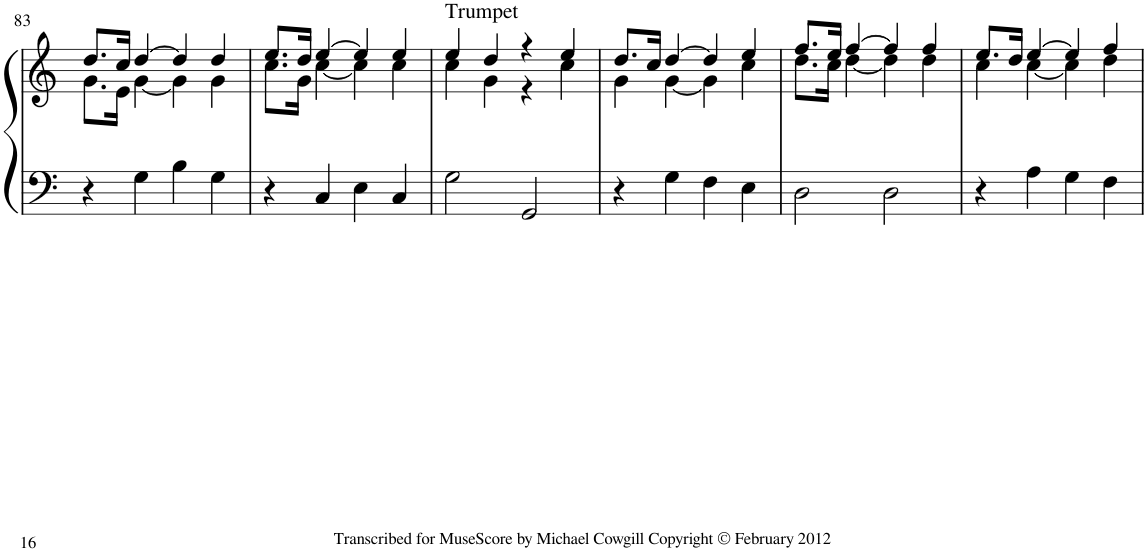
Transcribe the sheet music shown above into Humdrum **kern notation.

**kern	**kern
*part1	*part1
*staff2	*staff1
*I"Organ	*
!!LO:PB:g=z
*clefF4	*clefG2
*k[]	*k[]
*M4/4	*M4/4
*met(c|)	*met(c|)
=83	=83
*	*^
4r	8.dd/L	8.g\L
.	16cc/Jk	16e\Jk
4G\	[4dd/	[4g\
4B\	4dd/]	4g\]
4G\	4dd/	4g\
=84	=84	=84
4r	8.ee/L	8.cc\L
.	16dd/Jk	16g\Jk
4C/	[4ee/	[4cc\
4E\	4ee/]	4cc\]
4C/	4ee/	4cc\
=85	=85	=85
!	!LO:TX:a:t=Trumpet	!
2G\	4ee/	4cc\
.	4dd/	4g\
2GG/	4r	4r
.	4ee/	4cc\
=86	=86	=86
4r	8.dd/L	4g\
.	16cc/Jk	.
4G\	[4dd/	[4g\
4F\	4dd/]	4g\]
4E\	4ee/	4cc\
=87	=87	=87
2D\	8.ff/L	8.dd\L
.	16ee/Jk	16cc\Jk
.	[4ff/	[4dd\
2D\	4ff/]	4dd\]
.	4ff/	4dd\
=88	=88	=88
4r	8.ee/L	4cc\
.	16dd/Jk	.
4A\	[4ee/	[4cc\
4G\	4ee/]	4cc\]
4F\	4ff/	4dd\
*	*v	*v
=	=
*-	*-
